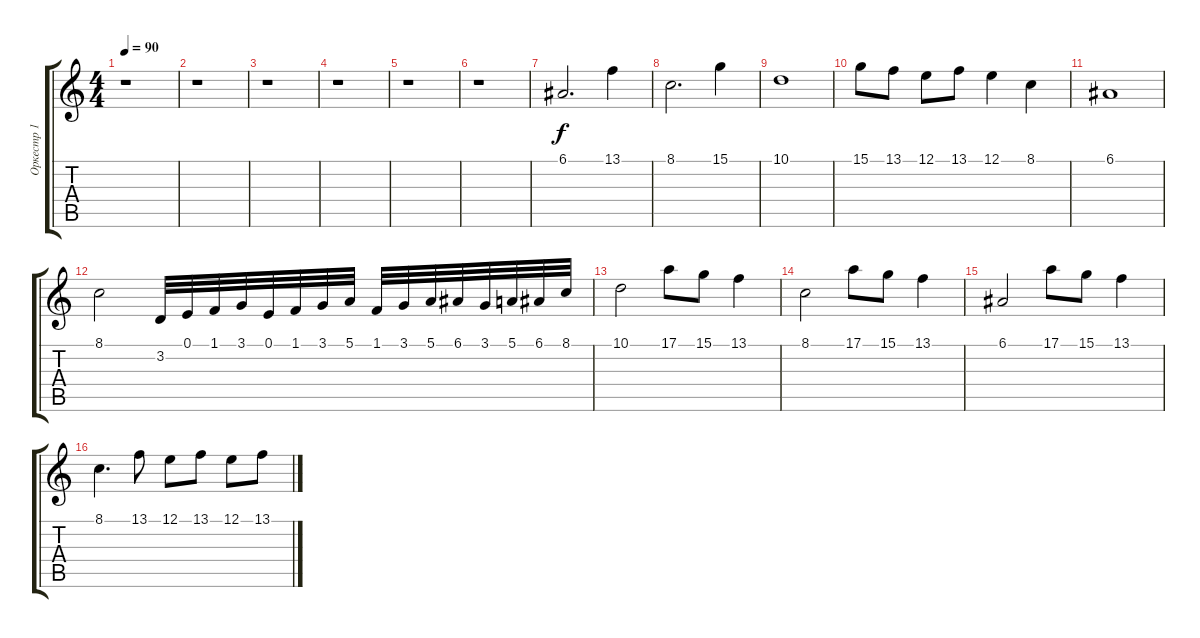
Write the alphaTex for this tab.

\track ("Оркестр 1" "Оркестр 1") {instrument stringensemble1}
\staff {score tabs}
\tuning (E4 B3 G3 D3 A2 E2) {hide}
\ts (4 4)
\tempo 90
\clef g2
\ks c
r.1{dy f} |
r.1 |
r.1 |
r.1 |
r.1 |
r.1 |
6.1.2{d} 13.1.4 |
8.1.2{d} 15.1.4 |
10.1.1 |
15.1.8 13.1.8 12.1.8 13.1.8 12.1.4 8.1.4 |
6.1.1 |
8.1.2 3.2.32 0.1.32 1.1.32 3.1.32 0.1.32 1.1.32 3.1.32 5.1.32 1.1.32 3.1.32 5.1.32 6.1.32 3.1.32 5.1.32 6.1.32 8.1.32 |
10.1.2 17.1.8 15.1.8 13.1.4 |
8.1.2 17.1.8 15.1.8 13.1.4 |
6.1.2 17.1.8 15.1.8 13.1.4 |
8.1.4{d} 13.1.8 12.1.8 13.1.8 12.1.8 13.1.8
